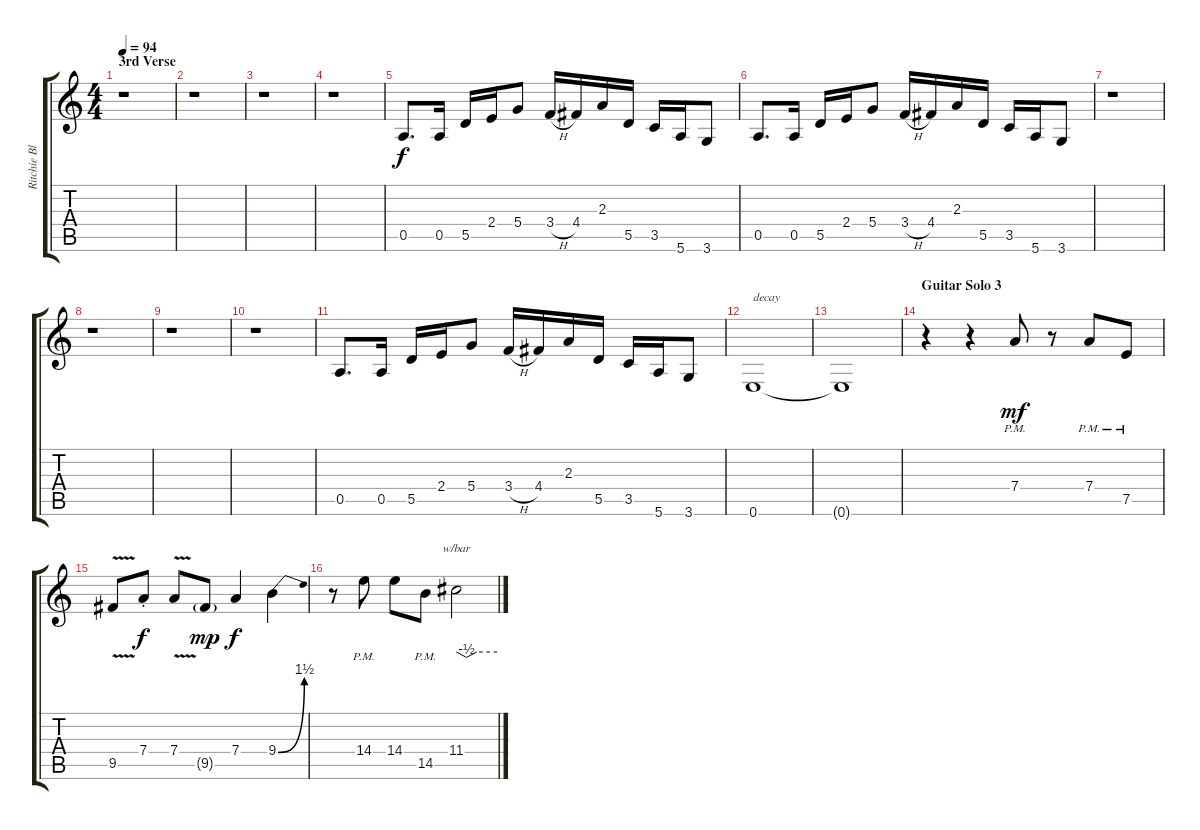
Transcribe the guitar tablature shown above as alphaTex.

\track ("Ritchie Blackmore (Lead)" "Ritchie Bl") {instrument overdrivenguitar}
\staff {score tabs}
\tuning (E4 B3 G3 D3 A2 E2) {hide}
\ts (4 4)
\section ("" "3rd Verse")
\tempo 94
\clef g2
\ks c
r.1{dy mp} |
r.1 |
r.1 |
r.1 |
0.5.8{d dy f} 0.5.16 5.5.16 2.4.16 5.4.8 3.4{h}.16 4.4.16 2.3.16 5.5.16 3.5.16 5.6.16 3.6.8 |
0.5.8{d} 0.5.16 5.5.16 2.4.16 5.4.8 3.4{h}.16 4.4.16 2.3.16 5.5.16 3.5.16 5.6.16 3.6.8 |
r.1 |
r.1 |
r.1 |
r.1 |
0.5.8{d} 0.5.16 5.5.16 2.4.16 5.4.8 3.4{h}.16 4.4.16 2.3.16 5.5.16 3.5.16 5.6.16 3.6.8 |
0.6.1{txt "decay" volume 0} |
0.6{t}.1 |
\section ("" "Guitar Solo 3")
r.4 r.4 7.4{pm}.8{dy mf volume 14} r.8 7.4{pm}.8 7.5{pm}.8 |
9.5{v}.8 7.4{st}.8{dy f} 7.4{v}.8 9.5{g}.8{dy mp} 7.4.4{dy f} 9.4{be (bend 0 0 60 6)}.4 |
r.8 14.4{pm}.8 14.4.8 14.5{pm}.8 11.4.2{tbe (custom default 0 0 15 -2 30 0 60 0)}
